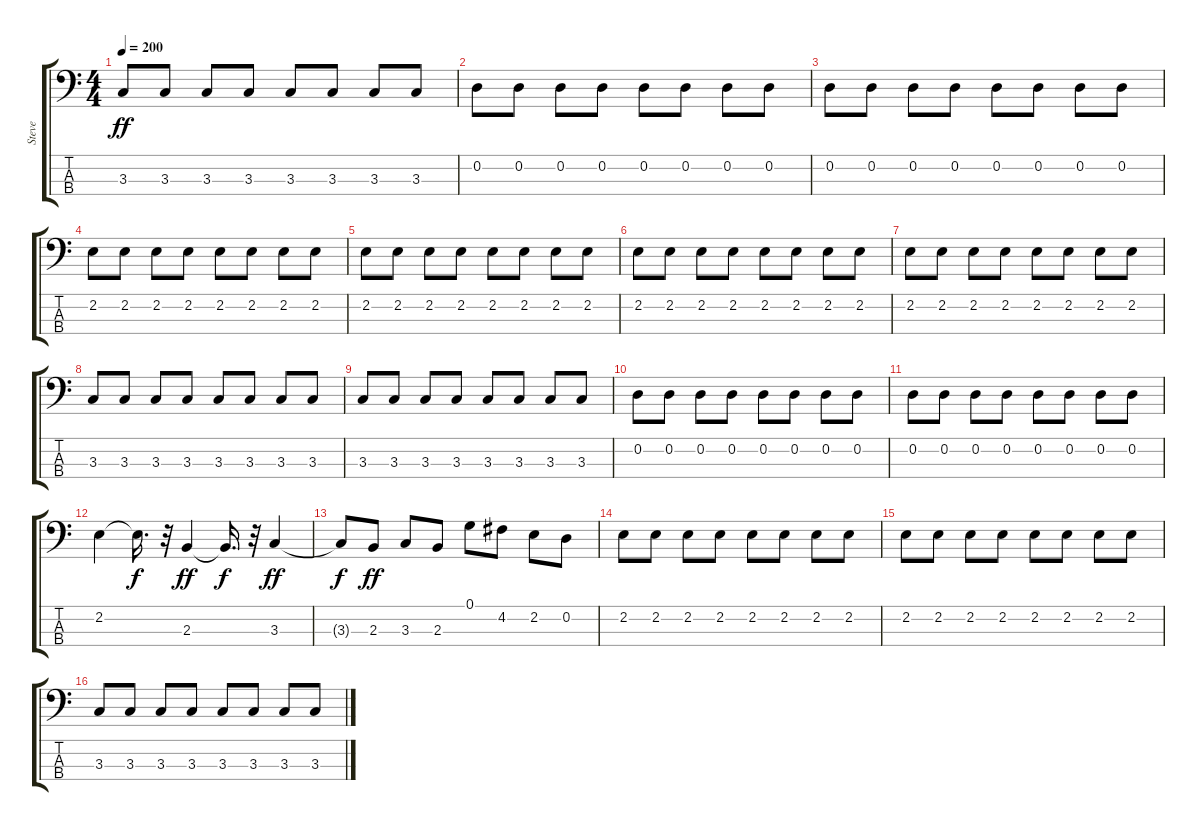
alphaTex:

\track ("Steve" "Steve") {instrument electricbassfinger}
\staff {score tabs}
\tuning (G2 D2 A1 E1) {hide}
\ts (4 4)
\tempo 200
\clef f4
\ks c
3.3.8{dy ff} 3.3.8 3.3.8 3.3.8 3.3.8 3.3.8 3.3.8 3.3.8 |
0.2.8 0.2.8 0.2.8 0.2.8 0.2.8 0.2.8 0.2.8 0.2.8 |
0.2.8 0.2.8 0.2.8 0.2.8 0.2.8 0.2.8 0.2.8 0.2.8 |
2.2.8 2.2.8 2.2.8 2.2.8 2.2.8 2.2.8 2.2.8 2.2.8 |
2.2.8 2.2.8 2.2.8 2.2.8 2.2.8 2.2.8 2.2.8 2.2.8 |
2.2.8 2.2.8 2.2.8 2.2.8 2.2.8 2.2.8 2.2.8 2.2.8 |
2.2.8 2.2.8 2.2.8 2.2.8 2.2.8 2.2.8 2.2.8 2.2.8 |
3.3.8 3.3.8 3.3.8 3.3.8 3.3.8 3.3.8 3.3.8 3.3.8 |
3.3.8 3.3.8 3.3.8 3.3.8 3.3.8 3.3.8 3.3.8 3.3.8 |
0.2.8 0.2.8 0.2.8 0.2.8 0.2.8 0.2.8 0.2.8 0.2.8 |
0.2.8 0.2.8 0.2.8 0.2.8 0.2.8 0.2.8 0.2.8 0.2.8 |
2.2.4 2.2{t}.16{d dy f} r.32 2.3.4{dy ff} 2.3{t}.16{d dy f} r.32 3.3.4{dy ff} |
3.3{t}.8{dy f} 2.3.8{dy ff} 3.3.8 2.3.8 0.1.8 4.2.8 2.2.8 0.2.8 |
2.2.8 2.2.8 2.2.8 2.2.8 2.2.8 2.2.8 2.2.8 2.2.8 |
2.2.8 2.2.8 2.2.8 2.2.8 2.2.8 2.2.8 2.2.8 2.2.8 |
3.3.8 3.3.8 3.3.8 3.3.8 3.3.8 3.3.8 3.3.8 3.3.8
